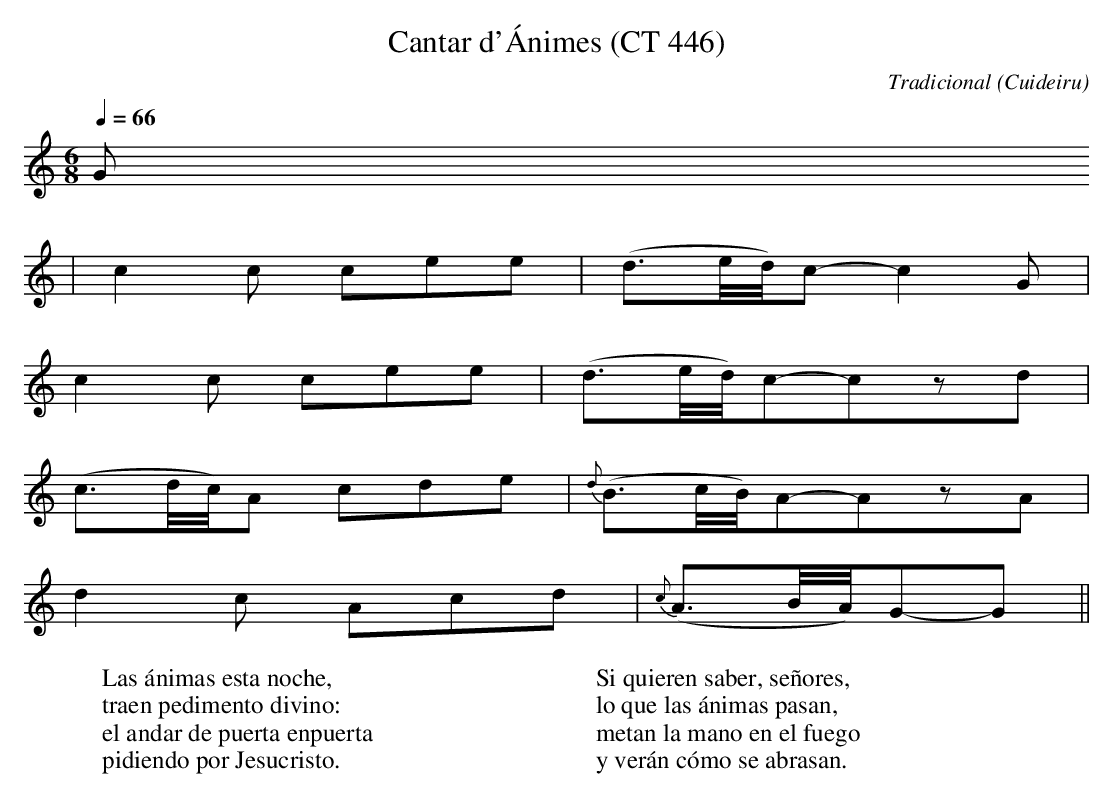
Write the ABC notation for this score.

X:1
T:Cantar d'Ánimes (CT 446)
C:Tradicional
O:Cuideiru
M:6/8
L:1/8
Q:1/4=66
K:C
G
|c2 c cee|(d3/2e/4d/4)c-c2 G|
c2 c cee|(d3/2e/4d/4)c-czd|
(c3/2d/4c/4)A cde|{d}(B3/2c/4B/4)A-AzA|
d2 c Acd|{c}(A3/2B/4A/4)G-G ||
W:Las ánimas esta noche,
W:traen pedimento divino:
W:el andar de puerta enpuerta
W:pidiendo por Jesucristo.
W:
W:Si quieren saber, señores,
W:lo que las ánimas pasan,
W:metan la mano en el fuego
W:y verán cómo se abrasan.
W:
